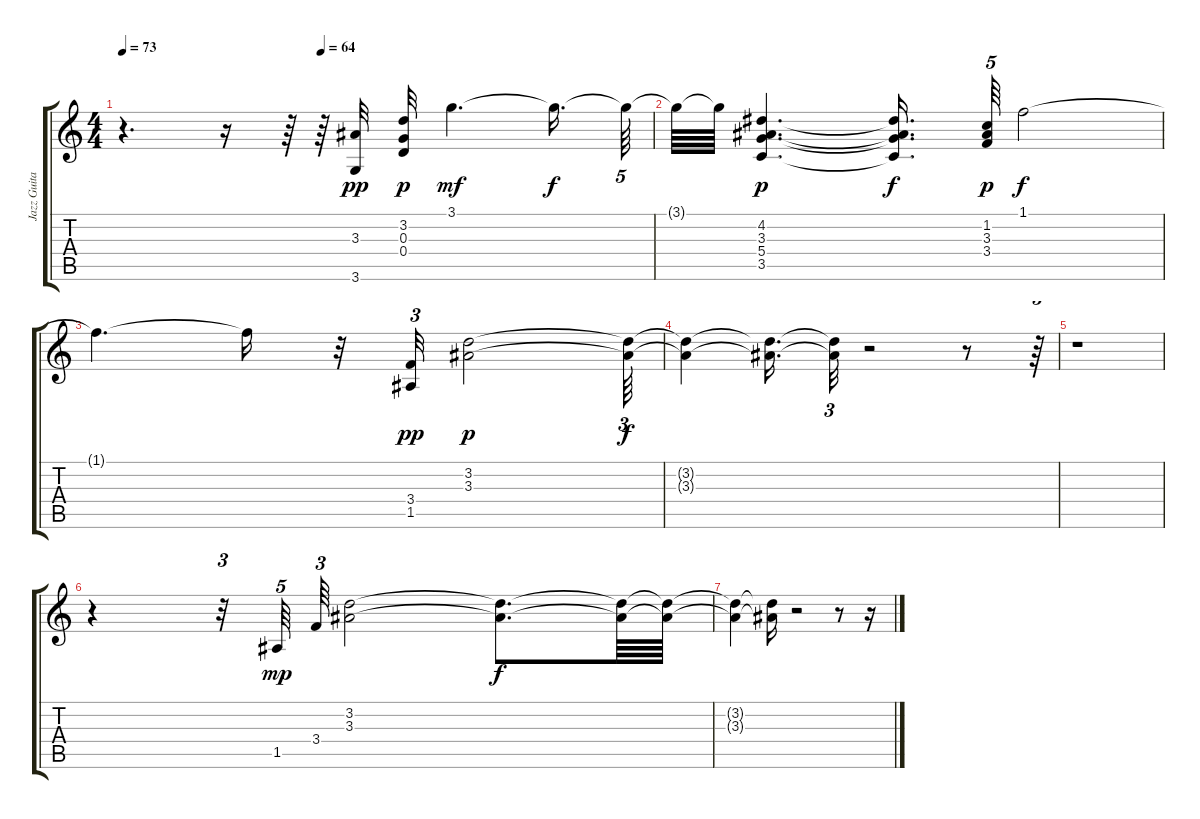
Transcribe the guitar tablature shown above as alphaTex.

\track ("Jazz Guitar " "Jazz Guita") {instrument electricguitarjazz}
\staff {score tabs}
\tuning (E4 B3 G3 D3 A2 E2) {hide}
\ts (4 4)
\tempo 73
\tempo (64 0.375)
\clef g2
\ks c
r.4{d dy f} r.16 r.64 r.64 (3.3 3.6).32{dy pp} (3.2 0.3 0.4).32{dy p} 3.1.4{d dy mf} 3.1{t}.16{d dy f} 3.1{t}.64{tu (5 4)} |
3.1{t}.64 3.1{t}.64 (4.2 3.3 5.4 3.5).4{d dy p} (4.2{t} 3.3{t} 5.4{t} 3.5{t}).16{d dy f} (1.2 3.3 3.4).64{tu (5 4) dy p} 1.1.2{dy f} |
1.1{t}.4{d} 1.1{t}.16 r.32 (3.4 1.5).32{tu (3 2) dy pp} (3.2 3.3).2{dy p} (3.2{t} 3.3{t}).64{tu (3 2) dy f} |
(3.2{t} 3.3{t}).4 (3.2{t} 3.3{t}).16{d} (3.2{t} 3.3{t}).32{tu (3 2)} r.2 r.8 r.64{tu (3 2)} |
r.1 |
r.4 r.32{tu (3 2)} 1.5.64{tu (5 4) dy mp} 3.4.64{tu (3 2)} (3.2 3.3).2 (3.2{t} 3.3{t}).8{d dy f} (3.2{t} 3.3{t}).64 (3.2{t} 3.3{t}).64 |
(3.2{t} 3.3{t}).4 (3.2{t} 3.3{t}).16 r.2 r.8 r.16
